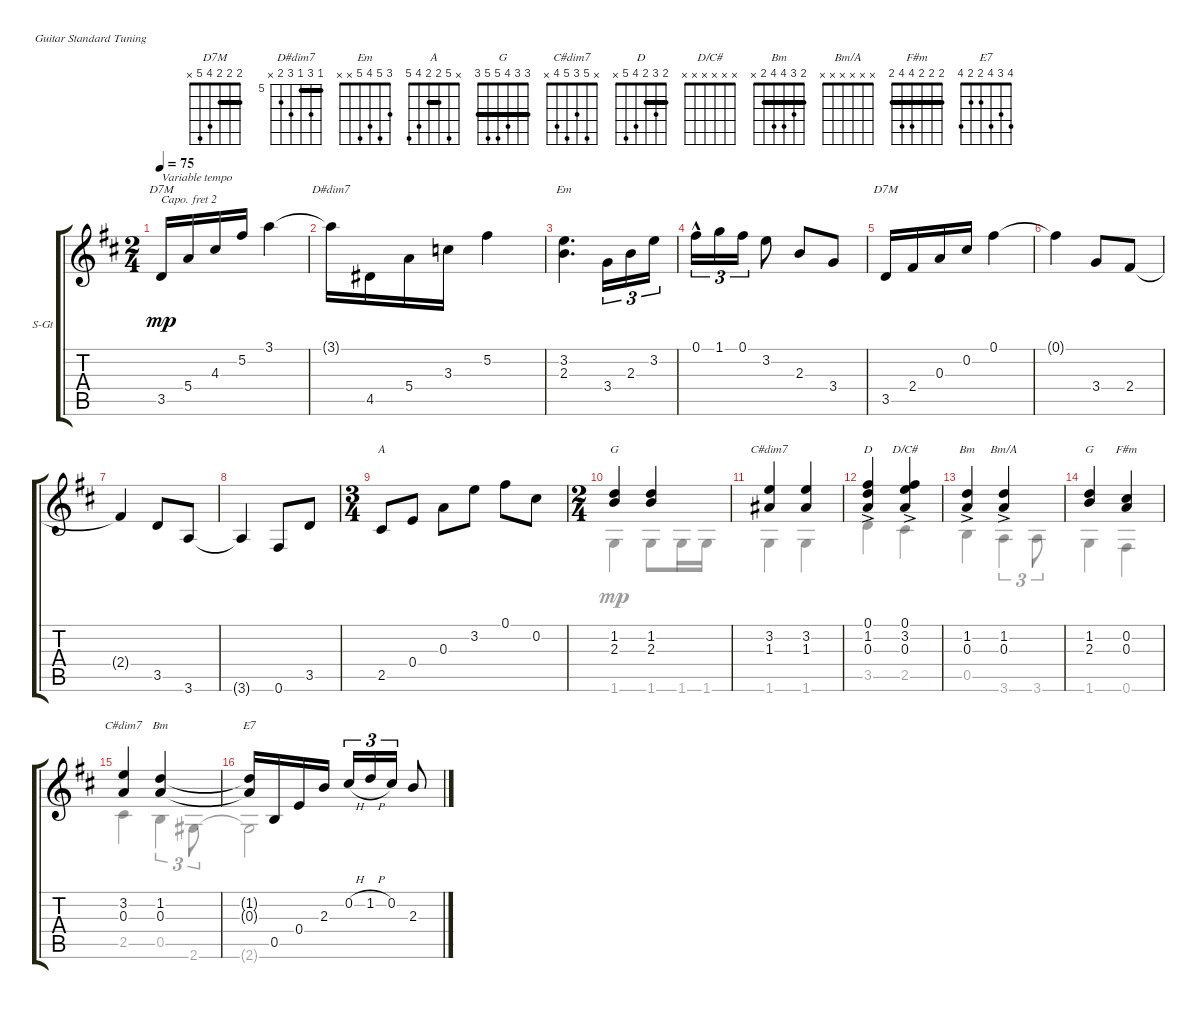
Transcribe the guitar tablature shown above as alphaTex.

\defaultSystemsLayout 4
\bracketExtendMode groupsimilarinstruments
\firstSystemTrackNameOrientation horizontal
\otherSystemsTrackNameOrientation horizontal
\track ("Paul's Guitar" "S-Gt") {instrument acousticguitarsteel}
\staff {score tabs}
\capo 2
\tuning (E4 B3 G3 D3 A2 E2)
\chord ("D7M" 5 7 6 7 5 x) {firstfret 5 barre 5}
\chord ("D#dim7" 5 7 5 7 6 x) {firstfret 5 barre 5}
\chord ("Em" 3 5 4 5 x x)
\chord ("D7M" 2 2 2 4 5 x) {barre (2 2)}
\chord ("A" x 5 2 2 4 5) {barre 2}
\chord ("G" 3 3 4 5 5 3) {barre (3 3)}
\chord ("C#dim7" x 5 3 5 4 x)
\chord ("D" 2 3 2 4 5 x) {barre 2}
\chord ("D/C#" x x x x x x)
\chord ("Bm" x x x x x x)
\chord ("Bm/A" x x x x x x)
\chord ("F#m" 2 2 2 4 4 2) {barre (2 2 2)}
\chord ("Bm" 2 3 4 4 2 x) {barre 2}
\chord ("E7" 4 3 4 2 2 4)
\voice
\ts (2 4)
\tempo 75
\clef g2
\ks d
3.5.16{ch "D7M" txt "Variable tempo" dy mp instrument acousticguitarsteel} 5.4.16 4.3.16 5.2.16 3.1.4 |
3.1{t}.16{ch "D#dim7"} 4.5.16 5.4.16 3.3.16 5.2.4 |
(2.3 3.2).4{d ch "Em"} 3.4.16{tu (3 2)} 2.3.16{tu (3 2)} 3.2.16{tu (3 2)} |
0.1{hac}.16{tu (3 2)} 1.1.16{tu (3 2)} 0.1.16{tu (3 2)} 3.2.8 2.3.8 3.4.8 |
3.5.16{ch "D7M"} 2.4.16 0.3.16 0.2.16 0.1.4 |
0.1{t}.4 3.4.8 2.4.8 |
2.4{t}.4 3.5.8 3.6.8 |
3.6{t}.4 0.6.8 3.5.8 |
\ts (3 4)
2.5.8{ch "A"} 0.4.8 0.3.8 3.2.8 0.1.8 0.2.8 |
\ts (2 4)
(1.2 2.3).4{ch "G"} (1.2 2.3).4 |
(3.2 1.3).4{ch "C#dim7"} (3.2 1.3).4 |
(0.1{ac} 1.2 0.3).4{ch "D"} (0.1{ac} 3.2 0.3).4{ch "D/C#"} |
(1.2{ac} 0.3).4{ch "Bm"} (1.2{ac} 0.3).4{ch "Bm/A"} |
(1.2 2.3).4{ch "G"} (0.2 0.3).4{ch "F#m"} |
(3.2 0.3).4{ch "C#dim7"} (1.2 0.3).4{ch "Bm"} |
(1.2{t} 0.3{t}).16{ch "E7"} 0.5.16 0.4.16 2.3.16 0.2{h}.16{tu (3 2)} 1.2{h}.16{tu (3 2)} 0.2.16{tu (3 2)} 2.3.8
\voice
\clef g2
\ottava regular
\simile none
\ks d
|
|
|
|
|
|
|
|
|
1.6.4 1.6.8 1.6.16 1.6.16 |
1.6.4 1.6.4 |
3.5.4 2.5.4 |
0.5.4 3.6.4{tu (3 2)} 3.6.8{tu (3 2)} |
1.6.4 0.6.4 |
2.5.4 0.5.4{tu (3 2)} 2.6.8{tu (3 2)} |
2.6{t}.2
